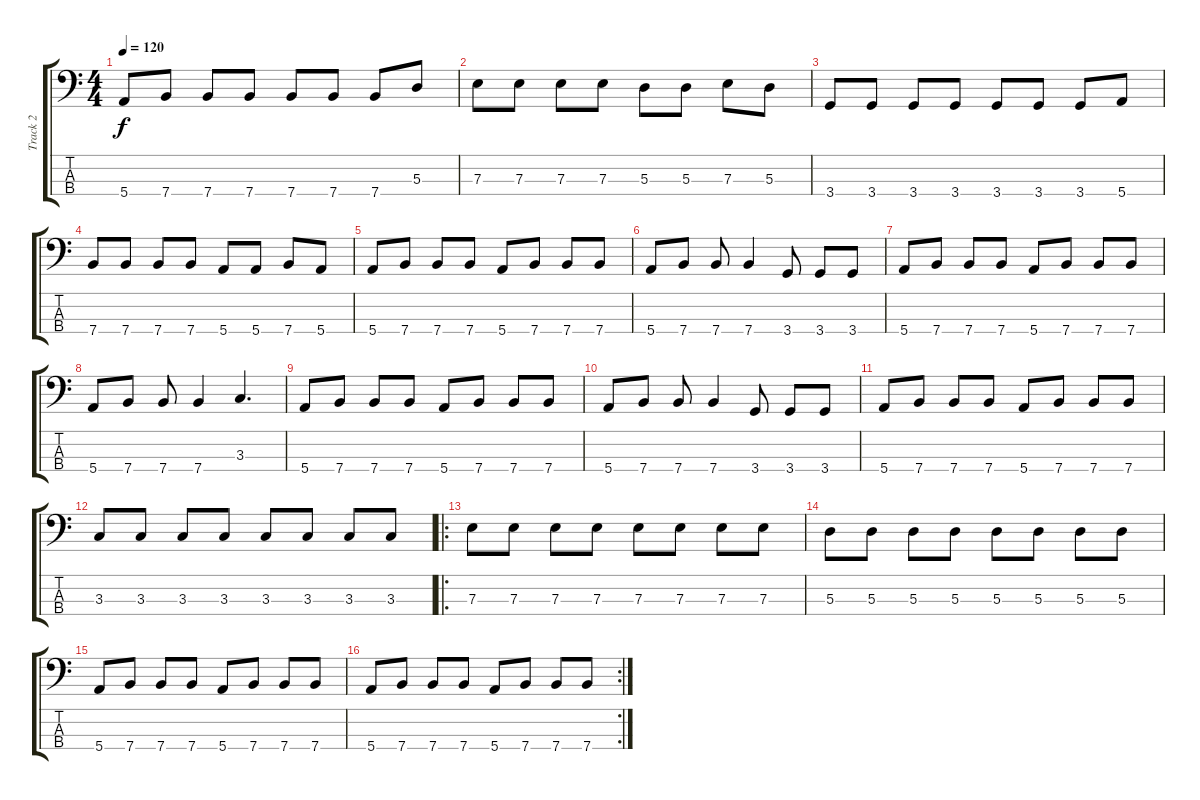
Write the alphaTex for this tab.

\track ("Track 2" "Track 2") {instrument electricbassfinger}
\staff {score tabs}
\tuning (G2 D2 A1 E1) {hide}
\ts (4 4)
\tempo 120
\clef f4
\ks c
5.4.8{dy f} 7.4.8 7.4.8 7.4.8 7.4.8 7.4.8 7.4.8 5.3.8 |
7.3.8 7.3.8 7.3.8 7.3.8 5.3.8 5.3.8 7.3.8 5.3.8 |
3.4.8 3.4.8 3.4.8 3.4.8 3.4.8 3.4.8 3.4.8 5.4.8 |
7.4.8 7.4.8 7.4.8 7.4.8 5.4.8 5.4.8 7.4.8 5.4.8 |
5.4.8 7.4.8 7.4.8 7.4.8 5.4.8 7.4.8 7.4.8 7.4.8 |
5.4.8 7.4.8 7.4.8 7.4.4 3.4.8 3.4.8 3.4.8 |
5.4.8 7.4.8 7.4.8 7.4.8 5.4.8 7.4.8 7.4.8 7.4.8 |
5.4.8 7.4.8 7.4.8 7.4.4 3.3.4{d} |
5.4.8 7.4.8 7.4.8 7.4.8 5.4.8 7.4.8 7.4.8 7.4.8 |
5.4.8 7.4.8 7.4.8 7.4.4 3.4.8 3.4.8 3.4.8 |
5.4.8 7.4.8 7.4.8 7.4.8 5.4.8 7.4.8 7.4.8 7.4.8 |
3.3.8 3.3.8 3.3.8 3.3.8 3.3.8 3.3.8 3.3.8 3.3.8 |
\ro
7.3.8 7.3.8 7.3.8 7.3.8 7.3.8 7.3.8 7.3.8 7.3.8 |
5.3.8 5.3.8 5.3.8 5.3.8 5.3.8 5.3.8 5.3.8 5.3.8 |
5.4.8 7.4.8 7.4.8 7.4.8 5.4.8 7.4.8 7.4.8 7.4.8 |
\rc 2
5.4.8 7.4.8 7.4.8 7.4.8 5.4.8 7.4.8 7.4.8 7.4.8
